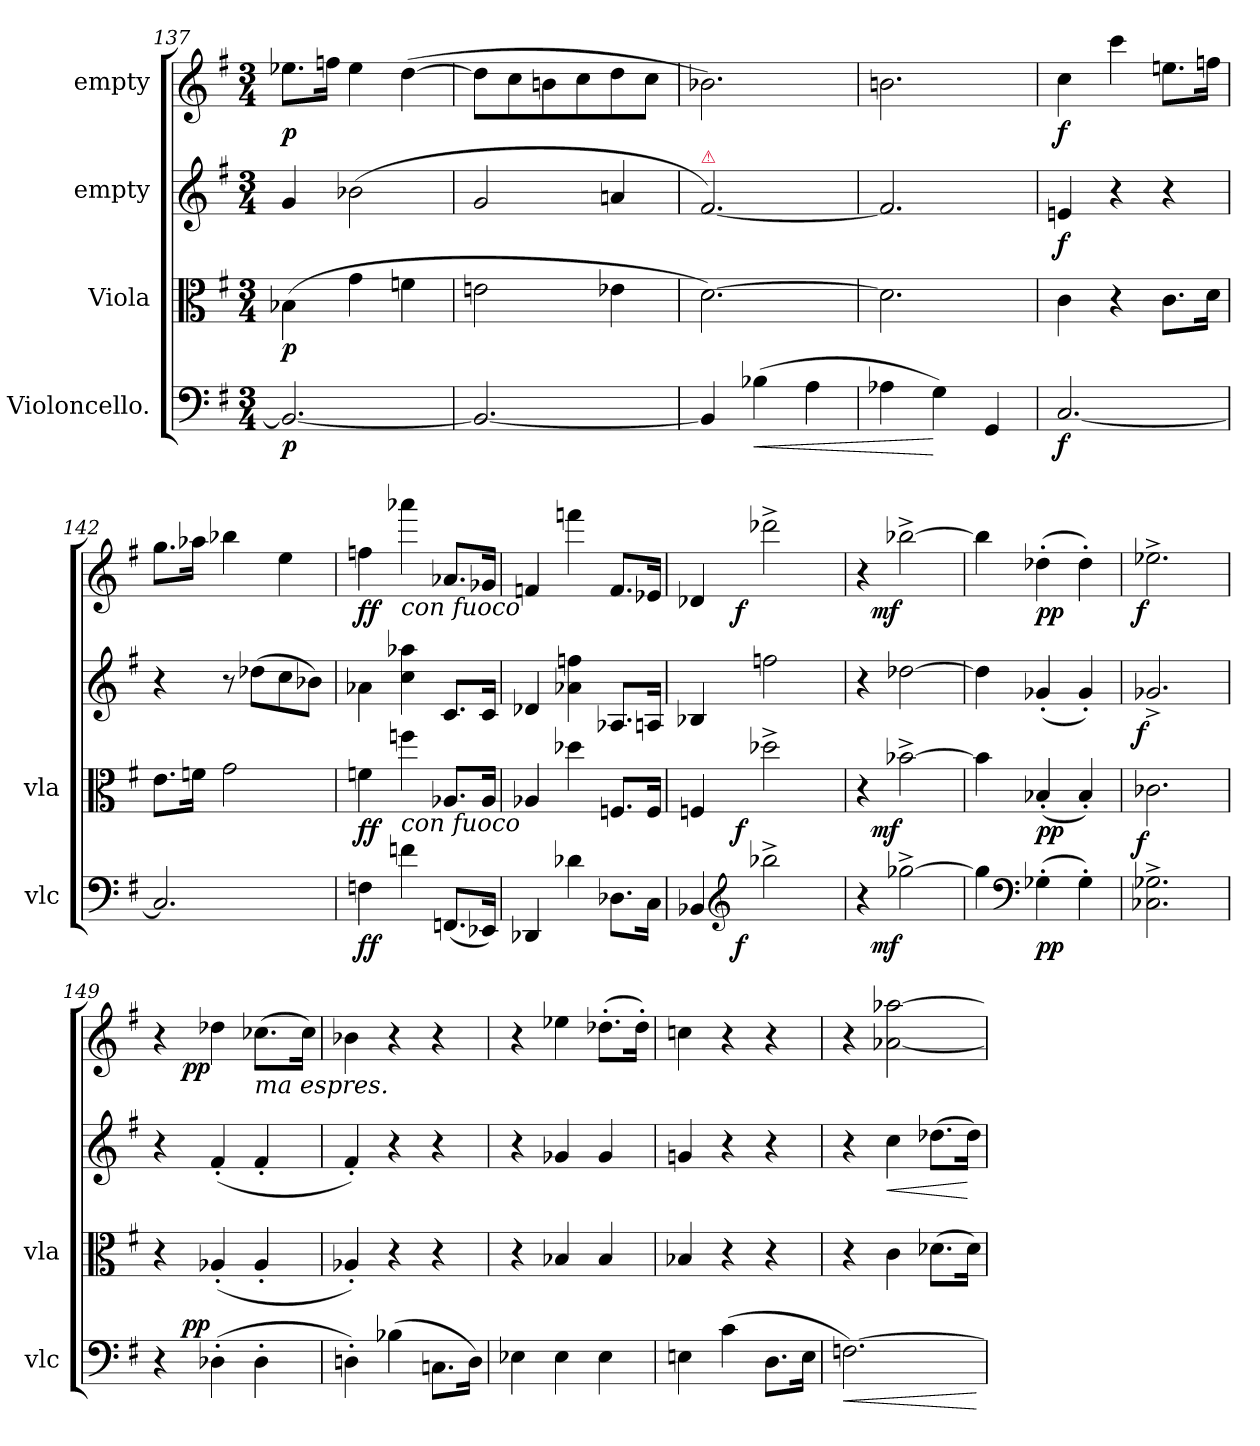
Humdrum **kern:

**kern	**dynam	**kern	**dynam	**kern	**dynam	**kern	**dynam
*part4	*part4	*part3	*part3	*part2	*part2	*part1	*part1
*staff4	*staff4	*staff3	*staff3	*staff2	*staff2	*staff1	*staff1
*I"Violoncello.	*	*I"Viola	*	*I"empty	*	*I"empty	*
*I'vlc	*	*I'vla	*	*	*	*	*
*clefF4	*	*clefC3	*	*clefG2	*	*clefG2	*
*k[f#]	*	*k[f#]	*	*k[f#]	*	*k[f#]	*
*e:	*	*e:	*	*e:	*	*e:	*
*M3/4	*	*M3/4	*	*M3/4	*	*M3/4	*
=137	=137	=137	=137	=137	=137	=137	=137
!	!LO:DY:b	!	!	!	!	!	!
2.BB-/_	p	(4B-X\	p	4g/	.	8.ee-X\L	p
.	.	.	.	.	.	16ffn\Jk	.
.	.	4g\	.	(2b-X\	.	4ee-\	.
.	.	4fn\	.	.	.	([4dd\	.
=138	=138	=138	=138	=138	=138	=138	=138
2.BB-/_	.	2en\	.	2g/	.	8dd\L]	.
.	.	.	.	.	.	8cc\	.
.	.	.	.	.	.	8bn\	.
.	.	.	.	.	.	8cc\	.
.	.	4e-X\	.	4an/	.	8dd\	.
.	.	.	.	.	.	8cc\J	.
=139	=139	=139	=139	=139	=139	=139	=139
!	!	!	!	!LO:TX:a:color=crimson:t=⚠	!	!	!
4BB-/]	.	[2.d\)	.	[2.f#/)	.	2.b-X\)	.
!	!LO:HP:b	!	!	!	!	!	!
(4B-X\	<	.	.	.	.	.	.
4A\	.	.	.	.	.	.	.
=140	=140	=140	=140	=140	=140	=140	=140
4A-X\	.	2.d\]	.	2.f#/]	.	2.bn\	.
4G\)	[	.	.	.	.	.	.
4GG/	.	.	.	.	.	.	.
=141	=141	=141	=141	=141	=141	=141	=141
!	!LO:DY:b	!	!	!	!	!	!
[2.C/	f	4c\	.	4en/	f	4cc\	f
.	.	4r	.	4r	.	4ccc\	.
.	.	8.c\L	.	4r	.	8.een\L	.
.	.	16d\Jk	.	.	.	16ffn\Jk	.
=142	=142	=142	=142	=142	=142	=142	=142
2.C/]	.	8.e\L	.	4r	.	8.gg\L	.
.	.	16fn\Jk	.	.	.	16aa-X\Jk	.
.	.	2g\	.	8r	.	4bb-X\	.
.	.	.	.	(8dd-X\L	.	.	.
.	.	.	.	8cc\	.	4ee\	.
.	.	.	.	8b-X\J)	.	.	.
=143	=143	=143	=143	=143	=143	=143	=143
!	!LO:DY:b	!	!	!	!	!	!
4Fn\	ff	4fn\	ff	4a-X\	.	4ffn\	ff
!	!	!	!	!	!	!LO:TX:b:i:t=con fuoco	!
!	!	!LO:TX:b:i:t=con fuoco	!	!	!	!	!
4fn\	.	4ffn\	.	4cc\ 4aa-X\	.	4aaa-X\	.
(8.FFn/L	.	8.A-X/L	.	8.c/L	.	8.a-X/L	.
16EE-X/Jk)	.	16A-/Jk	.	16c/Jk	.	16g-X/Jk	.
=144	=144	=144	=144	=144	=144	=144	=144
4DD-X/	.	4A-X/	.	4d-X/	.	4fn/	.
4d-X\	.	4dd-X\	.	4a-X\ 4ffn\	.	4fffn\	.
8.D-X\L	.	8.Fn/L	.	8.A-X/L	.	8.f/L	.
16C\Jk	.	16F/Jk	.	16An/Jk	.	16e-X/Jk	.
=145	=145	=145	=145	=145	=145	=145	=145
*^	*	*^	*	*	*	*^	*
4BB-X/	8ryy	.	4Fn/	8ryy	.	4B-X/	.	4d-X/	8ryy	.
*clefG2	*	*	*	*	*	*	*	*	*	*
!	!	!LO:DY:b	!	!	!	!	!	!	!	!
.	2ryy	f	.	2ryy	f	.	.	.	2ryy	f
2bb-X^<\	.	.	2dd-X^<\	.	.	2ffn\	.	2ddd-X^<\	.	.
.	8ryy	.	.	8ryy	.	.	.	.	8ryy	.
*v	*v	*	*	*	*	*	*	*v	*v	*
*	*	*v	*v	*	*	*	*	*
=146	=146	=146	=146	=146	=146	=146	=146
4r	.	4r	.	4r	.	4r	.
!	!LO:DY:b:rj	!	!LO:DY:rj	!	!	!	!LO:DY:rj
[2gg-X^<\	mf	[2b-X^<\	mf	[2dd-X\	.	[2bb-X^<\	mf
=147	=147	=147	=147	=147	=147	=147	=147
4gg-\]	.	4b-\]	.	4dd-\]	.	4bb-\]	.
*clefF4	*	*	*	*	*	*	*
!	!LO:DY:b	!	!	!	!	!	!
(4G-X'\	pp	(4B-X'/	pp	(4g-X'/	.	(4dd-X'\	pp
4G-'\)	.	4B-'/)	.	4g-'/)	.	4dd-'\)	.
=148	=148	=148	=148	=148	=148	=148	=148
!	!LO:DY:a:rj	!	!	!	!LO:DY:rj	!	!LO:DY:rj
2.C-X^\ 2.G-X^\	f	2.c-X\	.	2.g-X^/	f	2.ee-X^\	f
=149	=149	=149	=149	=149	=149	=149	=149
*^	*	*	*	*	*	*^	*
4r	8ryy	.	4r	.	4r	.	4r	8ryy	.
!	!	!LO:DY:a	!	!	!	!	!	!	!
.	2ryy	pp	.	.	.	.	.	2ryy	pp
(4D-X'\	.	.	(>4A-X'/	.	(>4f#'/	.	4dd-X\	.	.
!	!	!	!	!	!	!	!LO:TX:b:i:t=ma espres.	!	!
4D-'\	.	.	4A-'/	.	4f#'/	.	(8.cc-X\L	.	.
.	8ryy	.	.	.	.	.	.	8ryy	.
.	.	.	.	.	.	.	16cc-\Jk)	.	.
*v	*v	*	*	*	*	*	*v	*v	*
=150	=150	=150	=150	=150	=150	=150	=150
4Dn'\)	.	4A-X'/)	.	4f#'/)	.	4b-X\	.
(4B-X\	.	4r	.	4r	.	4r	.
8.Cn\L	.	4r	.	4r	.	4r	.
16D\Jk)	.	.	.	.	.	.	.
=151	=151	=151	=151	=151	=151	=151	=151
4E-X\	.	4r	.	4r	.	4r	.
4E-\	.	4B-X/	.	4g-X/	.	4ee-X\	.
4E-\	.	4B-/	.	4g-/	.	(8.dd-X'\L	.
.	.	.	.	.	.	16dd-'\Jk)	.
=152	=152	=152	=152	=152	=152	=152	=152
4En\	.	4B-X/	.	4gn/	.	4ccn\	.
(4c\	.	4r	.	4r	.	4r	.
8.D\L	.	4r	.	4r	.	4r	.
16E\Jk	.	.	.	.	.	.	.
=153	=153	=153	=153	=153	=153	=153	=153
!	!LO:HP:b	!	!	!	!	!	!
[2.Fn\)	<	4r	.	4r	.	4r	.
!	!	!	!	!	!LO:HP:b	!	!
.	.	4c\	.	4cc\	<	[2a-X\ [2aa-X\	.
.	.	(8.d-X\L	.	(8.dd-X\L	.	.	.
.	.	16d-\Jk)	.	16dd-\Jk)	[	.	.
.	[	.	.	.	.	.	.
=	=	=	=	=	=	=	=
*-	*-	*-	*-	*-	*-	*-	*-
